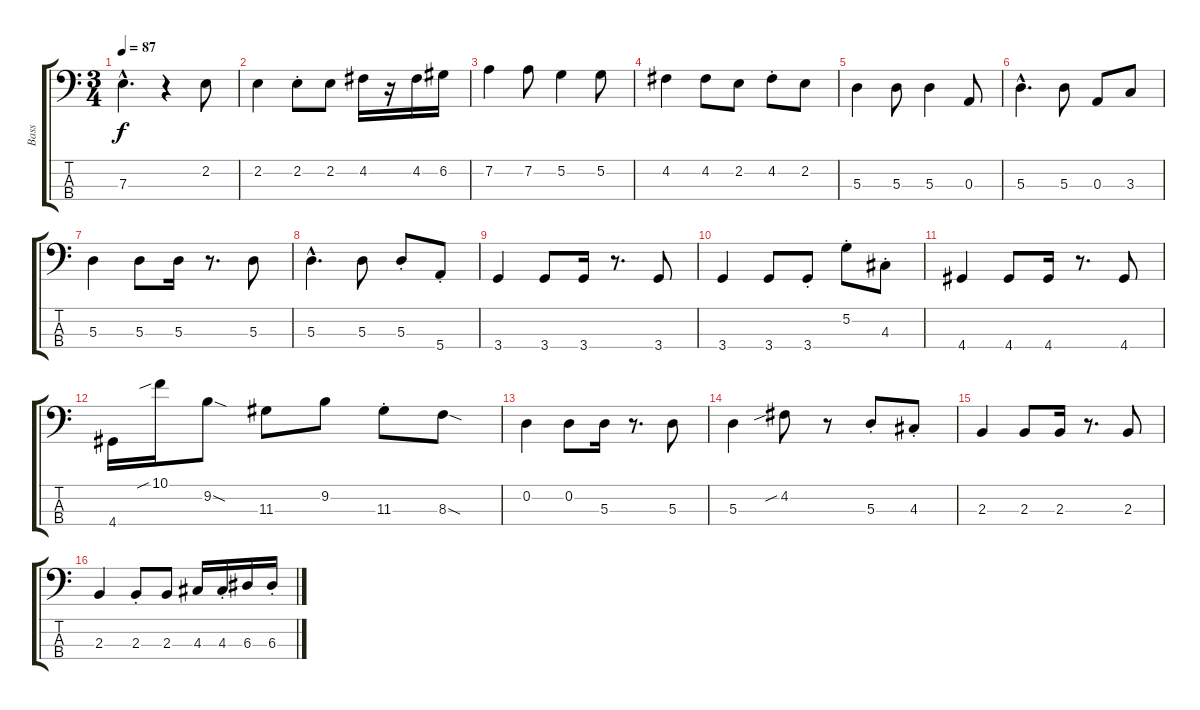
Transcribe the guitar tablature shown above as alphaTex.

\track ("Bass" "Bass") {instrument electricbassfinger}
\staff {score tabs}
\tuning (G2 D2 A1 E1) {hide}
\ts (3 4)
\tempo 87
\clef f4
\ks c
7.3{hac}.4{d dy f} r.4 2.2.8 |
2.2.4 2.2{st}.8 2.2.8 4.2.16 r.16 4.2.16 6.2.16 |
7.2.4 7.2.8 5.2.4 5.2.8 |
4.2.4 4.2.8 2.2.8 4.2{st}.8 2.2.8 |
5.3.4 5.3.8 5.3.4 0.3.8 |
5.3{hac}.4{d} 5.3.8 0.3.8 3.3.8 |
5.3.4 5.3.8 5.3.16 r.8{d} 5.3.8 |
5.3{hac}.4{d} 5.3.8 5.3{st}.8 5.4{st}.8 |
3.4.4 3.4.8 3.4.16 r.8{d} 3.4.8 |
3.4.4 3.4.8 3.4{st}.8 5.2{st}.8 4.3{st}.8 |
4.4.4 4.4.8 4.4.16 r.8{d} 4.4.8 |
4.4.16 10.1{sib}.16 9.2{sod}.8 11.3.8 9.2.8 11.3{st}.8 8.3{sod}.8 |
0.2.4 0.2.8 5.3.16 r.8{d} 5.3.8 |
5.3.4 4.2{sib}.8 r.8 5.3{st}.8 4.3{st}.8 |
2.3.4 2.3.8 2.3.16 r.8{d} 2.3.8 |
2.3.4 2.3{st}.8 2.3.8 4.3.16 4.3{st}.16 6.3.16 6.3{st}.16
